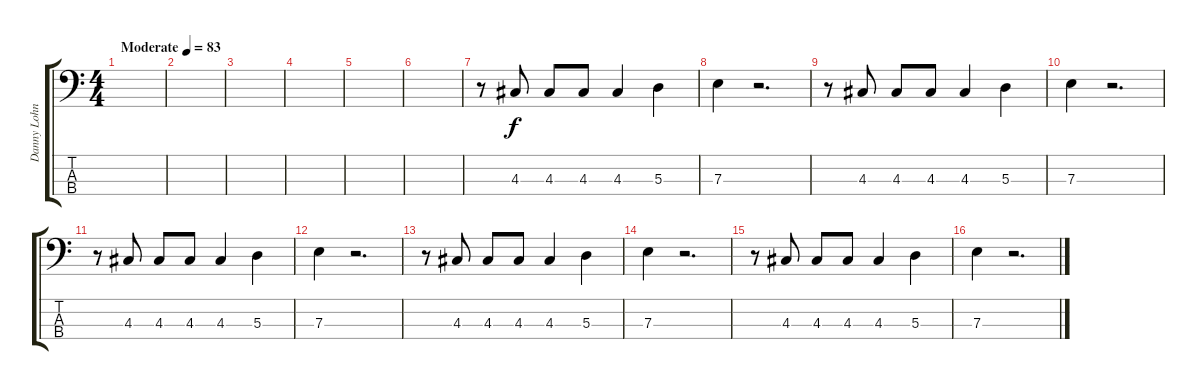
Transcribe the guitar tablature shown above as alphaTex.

\track ("Danny Lohner" "Danny Lohn") {instrument electricbassfinger}
\staff {score tabs}
\tuning (G2 D2 A1 E1) {hide}
\ts (4 4)
\tempo (83 "Moderate")
\clef f4
\ks c
|
|
|
|
|
|
r.8 4.3.8 4.3.8 4.3.8 4.3.4 5.3.4 |
7.3.4 r.2{d} |
r.8 4.3.8 4.3.8 4.3.8 4.3.4 5.3.4 |
7.3.4 r.2{d} |
r.8 4.3.8 4.3.8 4.3.8 4.3.4 5.3.4 |
7.3.4 r.2{d} |
r.8 4.3.8 4.3.8 4.3.8 4.3.4 5.3.4 |
7.3.4 r.2{d} |
r.8 4.3.8 4.3.8 4.3.8 4.3.4 5.3.4 |
7.3.4 r.2{d}
